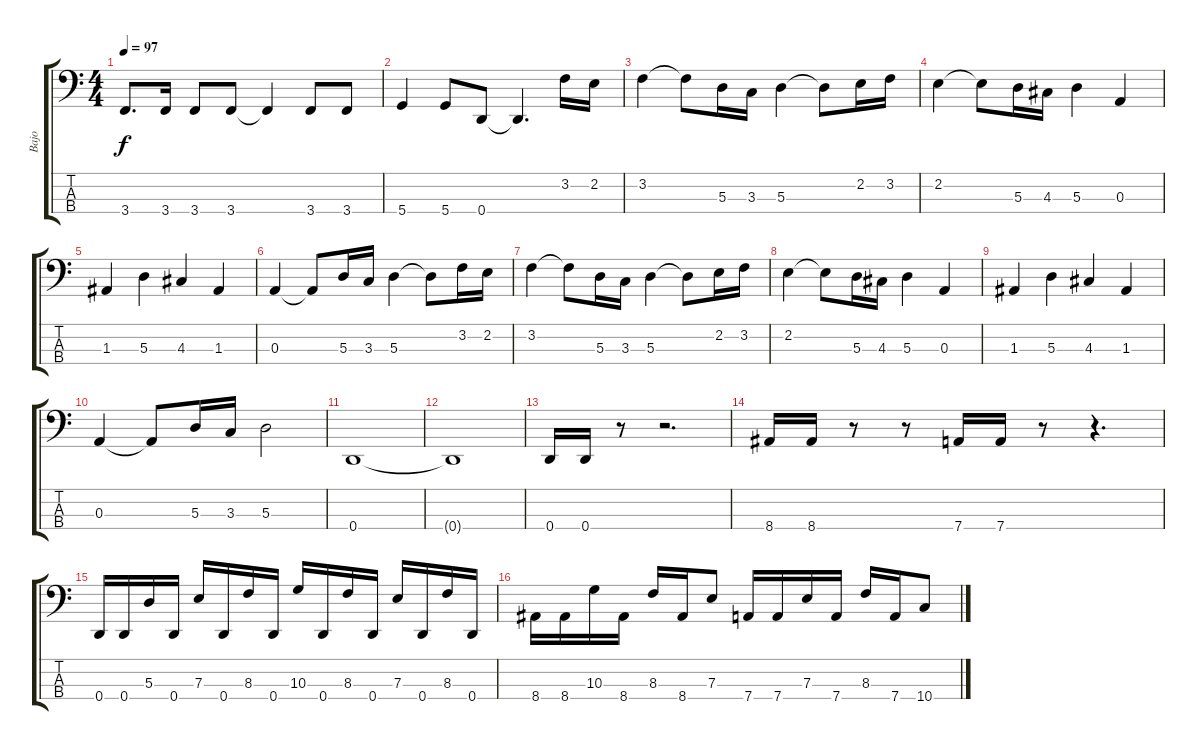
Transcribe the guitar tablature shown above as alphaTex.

\track ("Bajo" "Bajo") {instrument electricbasspick}
\staff {score tabs}
\tuning (G2 D2 A1 D1) {hide}
\ts (4 4)
\tempo 97
\clef f4
\ks c
3.4.8{d dy f} 3.4.16 3.4.8 3.4.8 3.4{t}.4 3.4.8 3.4.8 |
5.4.4 5.4.8 0.4.8 0.4{t}.4{d} 3.2.16 2.2.16 |
3.2.4 3.2{t}.8 5.3.16 3.3.16 5.3.4 5.3{t}.8 2.2.16 3.2.16 |
2.2.4 2.2{t}.8 5.3.16 4.3.16 5.3.4 0.3.4 |
1.3.4 5.3.4 4.3.4 1.3.4 |
0.3.4 0.3{t}.8 5.3.16 3.3.16 5.3.4 5.3{t}.8 3.2.16 2.2.16 |
3.2.4 3.2{t}.8 5.3.16 3.3.16 5.3.4 5.3{t}.8 2.2.16 3.2.16 |
2.2.4 2.2{t}.8 5.3.16 4.3.16 5.3.4 0.3.4 |
1.3.4 5.3.4 4.3.4 1.3.4 |
0.3.4 0.3{t}.8 5.3.16 3.3.16 5.3.2 |
0.4.1 |
0.4{t}.1 |
0.4.16 0.4.16 r.8 r.2{d} |
8.4.16 8.4.16 r.8 r.8 7.4.16 7.4.16 r.8 r.4{d} |
0.4.16 0.4.16 5.3.16 0.4.16 7.3.16 0.4.16 8.3.16 0.4.16 10.3.16 0.4.16 8.3.16 0.4.16 7.3.16 0.4.16 8.3.16 0.4.16 |
8.4.16 8.4.16 10.3.16 8.4.16 8.3.16 8.4.16 7.3.8 7.4.16 7.4.16 7.3.16 7.4.16 8.3.16 7.4.16 10.4.8
